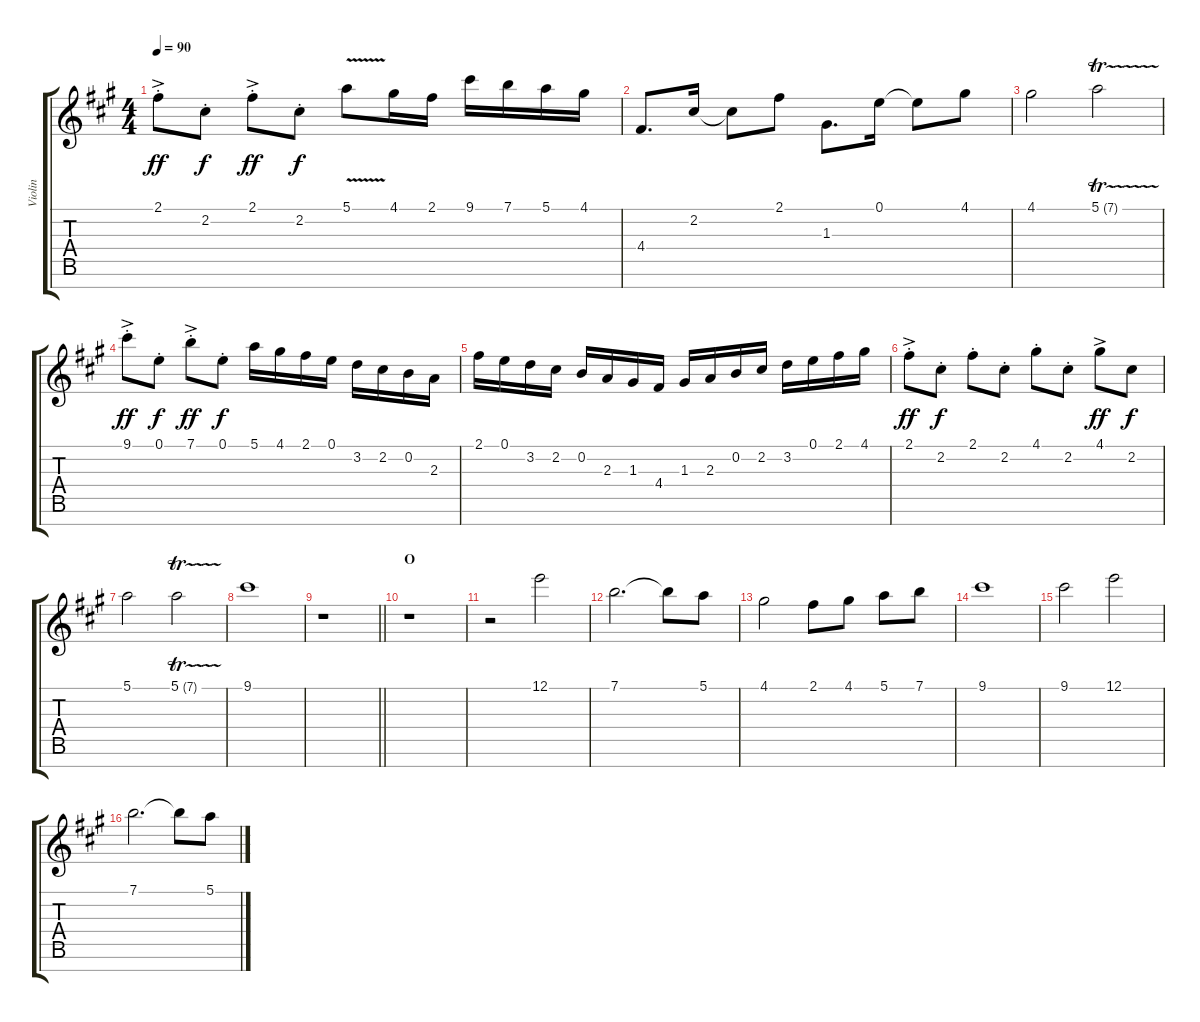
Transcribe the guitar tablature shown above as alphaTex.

\track ("Violin" "Violin") {instrument violin}
\staff {score tabs}
\tuning (E5 B4 G4 D4 A3 E3 B2) {hide}
\ts (4 4)
\tempo 90
\clef g2
\ks a
2.1{ac st}.8{dy ff} 2.2{st}.8{dy f} 2.1{ac st}.8{dy ff} 2.2{st}.8{dy f} 5.1{v}.8 4.1.16 2.1.16 9.1.16 7.1.16 5.1.16 4.1.16 |
4.4.8{d} 2.2.16 2.2{t}.8 2.1.8 1.3.8{d} 0.1.16 0.1{t}.8 4.1.8 |
4.1.2 5.1{tr (7 32)}.2 |
9.1{ac st}.8{dy ff} 0.1{st}.8{dy f} 7.1{ac st}.8{dy ff} 0.1{st}.8{dy f} 5.1.16 4.1.16 2.1.16 0.1.16 3.2.16 2.2.16 0.2.16 2.3.16 |
2.1.16 0.1.16 3.2.16 2.2.16 0.2.16 2.3.16 1.3.16 4.4.16 1.3.16 2.3.16 0.2.16 2.2.16 3.2.16 0.1.16 2.1.16 4.1.16 |
2.1{ac st}.8{dy ff} 2.2{st}.8{dy f} 2.1{st}.8 2.2{st}.8 4.1{st}.8 2.2{st}.8 4.1{ac}.8{dy ff} 2.2.8{dy f} |
5.1.2 5.1{tr (7 32)}.2 |
9.1.1 |
\barLineRight lightlight
r.1 |
\section ("" "O")
r.1 |
r.2 12.1.2 |
7.1.2{d} 7.1{t}.8 5.1.8 |
4.1.2 2.1.8 4.1.8 5.1.8 7.1.8 |
9.1.1 |
9.1.2 12.1.2 |
7.1.2{d} 7.1{t}.8 5.1.8
